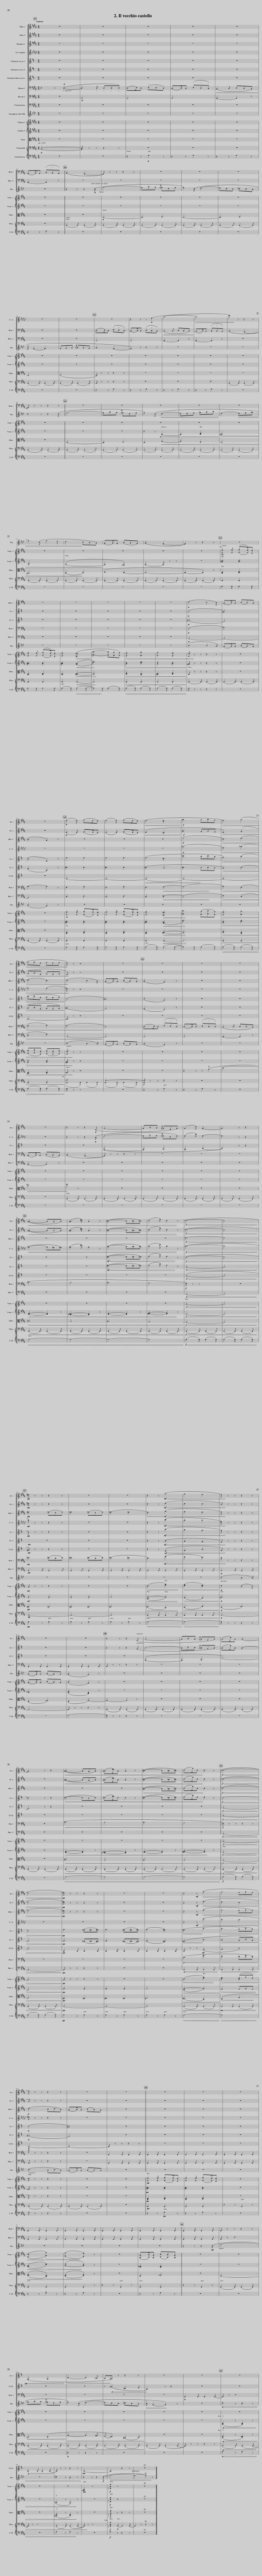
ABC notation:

X:1
%%score [ [ 1 2 ] [ 3 4 ] [ 5 6 7 ] [ 8 9 ] 10 ] [ [ ] [ ] [ ] ] [ ] [ { [ ( 11 12 ) ] [ 13 ] } [ { 14 } ] { [ ( 15 16 ) ] [ 17 ] } ]
L:1/8
Q:1/4=60
M:6/8
I:linebreak $
K:B
V:1 treble
V:2 treble
V:3 treble
V:4 treble transpose=-7
V:5 treble transpose=-3
V:6 treble transpose=-3
V:7 treble transpose=-15
V:8 bass
V:9 bass
V:10 treble transpose=-9
V:11 treble
V:12 treble
V:13 treble
V:14 alto
V:15 bass
V:16 bass
V:17 bass transpose=-12
V:1
 z6 | z6 | z6 | z6 | z6 |$ %5
 z6 || z6 | z6 | z6 | z6 | %10
 z6 |$ z6 | z6 | z6 | z6 | %15
 z6 | z6 | z6 |$ z6 || z6 | %20
 z6 | z6 | z6 | z6 |$ z6 | %25
 z6 | z6 | z6 | z6 | z6 |$ %30
 z6 | z6 | z6 | z6 | z6 | %35
 z6 | z6 |$ z6 |!p! (!tenuto!e2 !tenuto!e) (f>ed) | (!tenuto!e2 !tenuto!e) (f>ed) | %40
!<(! (e3 =d3!<)! |!f! =a3 gaf |!>(! e3) (g3 |$ fgd ede | d)!>)!!p! z z4 | %45
 z6 | z6 | z6 | z6 |$ z6 | %50
 z2 z z2!p! (D | G6- | GBA{GA} GEG) | (G2 d) G3- | G3 z z2 |$ %55
!<(! (=A3- AGA) | (^A2 ^e) A2 z | (^B3- B=B^B) | (c2 g) c2!<)! z |!f!!>(! (^^c6- | %60
 c6!>)! |$!pp! ^d) z z z2 z | z6 | z6 | z2 z!mf!!>(! (g3 | %65
 f3 e3 | d)!>)!!p! z z z2 z |$ z6 | z6 | z2 z z2 (D | %70
 G6- | GBA{GA} GEG) | (G>e)G G3- |$ G3 z z2 |!<(! (=A3- AGA) | %75
 (^A>^e)A A2 z | (^B3- B=B^B) | (c>g)c c2!<)! z ||!f!!>(! (^^c6- |$ c6!>)! | %80
!pp! ^d) z z z2 z | z6 | z6 | z2!mf! z!>(! (g3 | f3 ege!>)! |$ %85
 d) z z z2 z | z6 | z6 || z6 | z6 | %90
 z6 |$ z6 | z6 | z6 | z6 || %95
 z6 | z6 |$ z6 | z6 | z6 | %100
 z6 | z6 | z6 |$ z6 | z6 | %105
 z6 | z6 | z6 |] %108
V:2
 z6 | z6 | z6 | z6 | z6 |$ %5
 z6 || z6 | z6 | z6 | z6 | %10
 z6 |$ z6 | z6 | z6 | z6 | %15
 z6 | z6 | z6 |$ z6 || z6 | %20
 z6 | z6 | z6 | z6 |$ z6 | %25
 z6 | z6 | z6 | z6 | z6 |$ %30
 z6 | z6 | z6 | z6 | z6 | %35
 z6 | z6 |$ z6 |!p! (!tenuto!E2 !tenuto!E) (F>ED) | (!tenuto!E2 !tenuto!E) (F>ED) | %40
!<(! (E3 =D3!<)! |!f! =A3 GAF |!>(! E3) (G3 |$ FGD EDE | D)!>)!!p! z z4 | %45
 z6 | z6 | z6 | z6 |$ z6 | %50
 z6 | z6 | z6 | z6 | z6 |$ %55
!<(! (=A3- AGA) | (^A2 ^e) A2 z | (^B3- B=B^B) | (c2 g) c2!<)! z |!f!!>(! (^^c6- | %60
 c6!>)! |$!pp! ^d) z z z2 z | z6 | z6 | z2 z!mf!!>(! (e3 | %65
 d3 c3 | A)!>)!!p! z z z2 z |$ z6 | z6 | z6 | %70
 z6 | z6 | z6 |$ z6 |!<(! (=A3- AGA) | %75
 (^A>^e)A A2 z | (^B3- B=B^B) | (c>g)c c2!<)! z ||!f!!>(! (^^c6- |$ c6!>)! | %80
!pp! ^d) z z z2 z | z6 | z6 | z2!mf! z!>(! (e3 | d3 c3!>)! |$ %85
 A) z z z2 z | z6 | z6 || z6 | z6 | %90
 z6 |$ z6 | z6 | z6 | z6 || %95
 z6 | z6 |$ z6 | z6 | z6 | %100
 z6 | z6 | z6 |$ z6 | z6 | %105
 z6 | z6 | z6 |] %108
V:3
 z6 | z6 | z6 | z6 | z6 |$ %5
 z6 || z6 | z6 | z6 | z6 | %10
 z6 |$ z6 | z6 | z6 | z6 | %15
 z6 | z6 | z6 |$ z6 || z6 | %20
 z6 | z6 | z6 | z6 |$ z6 | %25
 z6 | z6 | z6 | z6 | z6 |$ %30
 z6 | z6 | z6 | z6 | z6 | %35
!p! (d3 c2 B) | (A>B)A (cB)A |$ (!tenuto!B3 G2) z | z6 | z6 | %40
 z6 |!f! (f6 |!>(! c3) (e3 |$ d3 c3) | (d3!>)!!p! c2 B) | %45
 (A>B)A (cB)A | (B3 G2) z | z6 | z6 |$ z6 | %50
 z6 | z6 | z6 | z6 | z6 |$ %55
 z6 | z6 | z6 | z6 |!f!!>(! =d6- | %60
 d6!>)! |$!pp! !tenuto!^d3 (=dcd) | !tenuto!^d3 (=dcd) | (^d3 =d3 |!<(! c3)!<)!!mf!!>(! (g3 | %65
 f3 e3 | d)!>)!!p! z z z2 z |$ z6 | z6 | z6 | %70
 z6 | z6 | z6 |$ z6 | z6 | %75
 z6 |!<(! (^B3- B=B^B) | (c>g)c c2!<)! z ||!f!!>(! (=d6- |$ d6!>)! | %80
!pp! ^d) z z z2 z | z6 | z6 | z2!mf! z!>(! (g3 | f3 ege)!>)! |$ %85
!p! (d3 cdB) | (A>B)A (cB)A | z6 || z6 | z6 | %90
 z6 |$ z6 | z6 | z6 | z6 || %95
 z6 | z6 |$ z6 | z6 | z6 | %100
 z6 | z6 | z6 |$ z6 | z6 | %105
 z6 | z6 | z6 |] %108
V:4
[K:Gb] z6 | z6 | z6 | z6 | z6 |$ %5
 z6 || z6 | z6 | z6 | z6 | %10
 z6 |$ z6 | z6 | z6 | z2 z z!p! (e2 | %15
 b6- |!>(! b6 | e'2)!>)! z z2 z |$ z6 || z6 | %20
 z6 | z6 | z6 | z6 |$ z6 | %25
 z6 | z6 | z6 | z6 | z6 |$ %30
 z6 | z6 | z6 | z6 | z6 | %35
 z6 | z6 |$ z6 | z6 | z6 | %40
 z6 |!f! (=a6 |!>(! e3) (_a3 |$ e3) (e3 | =d)!>)!!p! z z4 | %45
 z6 | z6 | z6 | z6 |$ z6 | %50
 z2 z z2!p! (B | e6- | egf{ef} ece) | (e2 b) e3- | e3 z z2 |$ %55
!<(! (_f3- f_e=e) | (=f2 =c') f2 z | (=g3- g_g=g) | (a2 e') a2!<)! z |!f!!>(! (=a6- | %60
 a6!>)! |$!pp! b) z z z2 z | z6 | z6 | z2 z!mf!!>(! (c'3 | %65
 b3 a3 | =d)!>)!!p! z z z2 z |$ z6 | z6 | z6 | %70
 z6 | z6 | z6 |$ z6 | z6 | %75
 z6 | z6 | z6 || z6 |$ z6 | %80
 z6 | z6 | z6 | z2!mf! z!>(! (c'3 | b3 a3!>)! |$ %85
!p! =d) z z z2 z | z6 | z6 || z6 | z6 | %90
 z6 |$ z6 | z6 | z6 | z6 || %95
 z6 | z6 |$ z6 | z6 | z6 | %100
 z6 | z6 | z6 |$ z6 | z6 | %105
 z6 | z6 | z6 |] %108
V:5
[K:D] z6 | z6 | z6 | z6 | z6 |$ %5
 z6 || z6 | z6 | z6 | z6 | %10
 z6 |$ z6 | z6 | z6 | z6 | %15
 z6 | z6 | z6 |$ z6 || z6 | %20
 z6 | z6 | z6 | z6 |$ z6 | %25
 z6 | z6 | z6 | z6 | z6 |$ %30
 z6 | z6 | z6 | z6 | z6 | %35
!p! (c6 | ^A6) |$ (!tenuto!B3 D2) z | e3 e3 | e3 e3 | %40
 (e3 =c3 | =c'3 bc'a |!>(! g3) (b3 |$ abf gfg)!>)! |!p! (c6 | %45
 ^A6) | (B3 F2) z | z6 | z6 |$ z6 | %50
 z6 | (F,6- | F,3 G,3 | F,3 B,3- | B,3) z z2 |$ %55
 z6 | z6 |!mf!!<(! (^d3- d=d^d) | (e2 b) e2!<)! z |!f!!>(! (c6- | %60
 c6!>)! |$!pp! B) z z z2 z | z6 | z6 | z2 z!mf!!>(! (b3 | %65
 a3 g3 | f)!>)!!p! z z z2 z |$ z6 | z6 | z2 z z2 (F | %70
 B6- | Bdc{Bc} BGB) | (B>g)B B3- |$ B3 z z2 |!<(! (=c3- cBc) | %75
 (^c>^g)c c2 z | (^d3- d=d^d) | (e>b)e e2!<)! z ||!f!!>(! c6- |$ c6!>)! | %80
!pp! f3 (^e=e^e) | f3 (^e=e^e) | (f3 ^e3) |!<(! (=e3!<)!!mf! b3 |!>(! a3 gbg)!>)! |$ %85
!p! (c6 | ^A6) | z6 || z6 | z6 | %90
 z6 |$ z6 | z6 | z6 | z6 || %95
 z6 | z6 |$!pp!!<(! (F,3 G,3!<)! |!mp!!>(! D3- D2 =C | B,^A,)!>)!!pp! z z2 z | %100
 z6 | z6 | z6 |$ z6 | z6 | %105
 z6 | z6 | z6 |] %108
V:6
[K:D] z6 | z6 | z6 | z6 | z6 |$ %5
 z6 || z6 | z6 | z6 | z6 | %10
 z6 |$ z6 | z6 | z6 | z6 | %15
 z6 | z6 | z6 |$ z6 || z6 | %20
 z6 | z6 | z6 | z6 |$ z6 | %25
 z6 | z6 | z6 | z6 | z6 |$ %30
 z6 | z6 | z6 | z6 | z6 | %35
!p! (^A6 | F6) |$ (!tenuto!F3 B,2) z | =c3 c3 | =c3 c3 | %40
 (=c3 A3 | =c3 BcA |!>(! G3) (B3 |$ ABF GFG)!>)! |!p! (^A6 | %45
 F6) | (F3 D2) z | z6 | z6 |$ z6 | %50
 z6 | z6 | z6 | z6 | z6 |$ %55
 z6 | z6 |!mf!!<(! (^d3- d=d^d) | (e2 b) e2!<)! z |!f!!>(! A6- | %60
 A6!>)! |$!pp! z6 | z6 | z6 | z2 z!mf!!>(! (B3 | %65
 A3 G3 | F)!>)!!p! z z z2 z |$ z6 | z6 | z6 | %70
 (F,6- | F,3 G,3 | D6-) |$ D3 z z2 | z6 | %75
 z6 | z6 | z6 ||!f!!>(! F6- |$ F6!>)! | %80
!pp! F3 (^E=E^E) | F3 (^E=E^E) | (F3 ^E3) |!<(! (=E3!<)!!mf! B3 |!>(! A3 GBG)!>)! |$ %85
!p! (^A6 | F6) | z6 || z6 | z6 | %90
 z6 |$ z6 | z6 | z6 | z6 || %95
 z6 | z6 |$ z6 | z6 | z6 | %100
 z6 | z6 | z6 |$ z6 | z6 | %105
 z6 | z6 | z6 |] %108
V:7
[K:D] z6 | z6 | z6 | z6 | z6 |$ %5
 z6 || z6 | z6 | z6 | z6 | %10
 z6 |$ z6 | z6 | z6 | z6 | %15
 z6 | z6 | z6 |$ z6 || z6 | %20
 z6 | z6 | z6 | z6 |$ z6 | %25
 z6 | z6 | z6 | z6 | z6 |$ %30
 z6 | z6 | z6 | z6 | z6 | %35
 z6 | z6 |$ z6 | B,6- | B,6- | %40
!<(! (B,6 |!mf! B,6-)!<)! | B,6- |$ B,6- | B, z z4 | %45
 z6 | z6 | z6 | z6 |$ z6 | %50
 z6 | z6 | z6 | z6 | z6 |$ %55
 z6 | z6 | z6 | z6 |!f!!>(! (A6- | %60
 A6!>)! |$!pp! ^G) z z z2 z | z6 | z6 | z2 z!mf!!>(! (E3 | %65
 F3 B3 | F)!>)!!p! z z z2 z |$ z6 | z6 | z6 | %70
 z6 | z6 | z6 |$ z6 | z6 | %75
 z6 | z6 | z6 ||!f!!>(! A6- |$ A6!>)! | %80
!pp! .B,2 .B, .B,2 .B, | .B,2 .B, .B,2 .B, | .B,2 .B, .B,2 .B, | B, z z!mf! (E3 | F3 B3) |$ %85
!p! B,6- | B,6- | B, z z z2 z || z6 | z6 | %90
 z6 |$ z6 | z6 | z6 | z6 || %95
 z6 | z6 |$ z6 | z6 | z!p!!>(! (^A2 ^D2 E | %100
 B,3)!>)!!pp! z z2 | z6 | z6 |$!p!!>(! !tenuto!B,2 B, !tenuto!B,2 B,- | B,!>)! z z z2 z | %105
!pp! B,6- | B,3 z2 z | !fermata!z6 |] %108
V:8
 z2 z!p! (!>!D,3- | D,2 !tenuto!.D, !tenuto!.D,!tenuto!.D,!tenuto!.D,) | (D,>E,)D, (!tenuto!.F,!tenuto!.E,!tenuto!.D,) | (C,>D,)C, (!tenuto!.E,!tenuto!.D,!tenuto!.C,) |!<(! (B,,2 C,!<)!!mp!!>(! D,C,B,,)!>)! |$ %5
!p! (A,,>B,,)A,, (!tenuto!.C,!tenuto!.B,,!tenuto!.A,,) || (B,,3 G,,3- | G,,) z z z2 z | z6 | z6 | %10
 z6 |$ z6 | z6 | (D,>E,)D, (!tenuto!.F,!tenuto!.E,!tenuto!.D,) | (C,>D,)C, (!tenuto!.E,!tenuto!.D,!tenuto!.C,) | %15
!<(! (B,,2 C,!<)!!mp!!>(! D,C,B,,)!>)! |!p! (A,,>B,,)A,, (!tenuto!.C,!tenuto!.B,,!tenuto!.A,,) | (B,,3 G,,3- |$ G,,) z z z2 z || z6 | %20
 z6 | z6 | z6 | z6 |$ z6 | %25
 z6 | z6 | z6 | z6 | z6 |$ %30
 z6 | z6 | z6 | z6 | z6 | %35
!p! (D,6 | ^^F,6) |$ G,3- G,2 z | !tenuto!E,3 !tenuto!F,3 | !tenuto!E,3 !tenuto!F,3 | %40
 !tenuto!E,3!<(! F,3- |!mf! (F,6!<)! |!>(! G,3) (E,3 |$ F,3 G,3) |!p! (^^F,6!>)! | %45
 D,6) | (D,>E,)D, (!tenuto!.F,!tenuto!.E,!tenuto!.D,) | (C,>D,)C, (!tenuto!.E,!tenuto!.D,!tenuto!.C,) | (B,,2 C, D,C,B,,) |$ (A,,>B,,)A,, (!tenuto!.C,!tenuto!.B,,!tenuto!.A,,) | %50
 (B,,3 G,,3- | G,,) z z z2 z | z6 | z6 | z6 |$ %55
!<(! (^B,6 | A,6 | =A,6 | G,6!<)! |!f! F,) z z4 | %60
 z6 |$!pp! !tenuto!^D3 (=DCD) | !tenuto!^D3 (=DCD) | (^D3 =D3 | C3)!mf!!>(! (G3 | %65
 F3 E3) | D!>)!!p! z z z2 z |$ z6 | z6 | z6 | %70
 z6 | z6 | z6 |$ z6 |!<(! (^B,6 | %75
 A,6 | =A,6 | G,6!<)! ||!f! F,) z z z2 z |$ z6 | %80
 z6 | z6 | z6 |!p!!<(! (C3 G3!<)! |!mp!!>(! F3 EGE)!>)! |$ %85
!p! D z z z2 z | z6 | !tenuto!G,,2 G,, !tenuto!G,,2 G,, || !tenuto!G,,2 G,, !tenuto!G,,2 G,, | !tenuto!G,,2 G,, !tenuto!G,,2 G,, | %90
 !tenuto!G,,2 G,, !tenuto!G,,2 G,, |$ !tenuto!G,,2 G,, !tenuto!G,,2 G,, | !tenuto!G,,2 G,, !tenuto!G,,2 G,, | !tenuto!G,,2 G,, !tenuto!G,,2 G,, | !tenuto!G,,2 G,, !tenuto!G,,2 G,, || %95
 !tenuto!G,,2 G,, !tenuto!G,,2 G,, | G,, z z z2 z |$ z6 | z6 | z6 | %100
 z6 |!p! !tenuto!G,,2 G,, !tenuto!G,,2 G,,- | G,, z z4 |$ z6 | z6 | %105
 z6 | z6 | z6 |] %108
V:9
 z6 |!p! !tenuto!G,,6 | !tenuto!G,,6 | G,,6 | !tenuto!G,,3- G,,2 z |$ %5
 !tenuto!G,,3- G,,2 z || z6 | z6 | z6 | z6 | %10
 z6 |$ z6 | z6 | !tenuto!G,,6 | !tenuto!G,,6 | %15
 !tenuto!G,,3- G,,2 z | !tenuto!G,,3- G,,2 z | z6 |$ z6 || z6 | %20
 z6 | z6 | z6 | z6 |$ z6 | %25
 z6 | z6 | z6 | z6 | z6 |$ %30
 z6 | z6 | z6 | z6 | z6 | %35
!p! G,,6- | G,,6- |$ G,,6 | !tenuto!C,3 !tenuto!D,3 | !tenuto!C,3 !tenuto!D,3 | %40
 !tenuto!C,3!<(! =D,3- |!mf! (D,6!<)! |!>(! E,3) (C,3 |$ D,3 F,3) |!p! G,,6-!>)! | %45
 G,,6 | !tenuto!G,,6 | !tenuto!G,,6 | !tenuto!G,,3- G,,2 z |$ !tenuto!G,,3- G,,2 z | %50
 z6 | z6 | z6 | z6 | z6 |$ %55
 z6 | z6 | z6 | z6 |!f!!>(! G,,6- | %60
 G,,6!>)! |$!pp! !tenuto!G,,2 G,, !tenuto!G,,2 G,, | !tenuto!G,,2 G,, !tenuto!G,,2 G,, | !tenuto!G,,2 G,, !tenuto!G,,2 G,, | !tenuto!G,,2 G,, !tenuto!G,,2 G,, | %65
 !tenuto!G,,2 G,, !tenuto!G,,2 G,, |!p! !tenuto!G,,2 G,, !tenuto!G,,2 G,, |$ !tenuto!G,,2 G,, !tenuto!G,,2 G,, | !tenuto!G,,2 G,, !tenuto!G,,2 G,, | G,, z z z2 z | %70
 z6 | z6 | z6 |$ z6 | z6 | %75
 z6 | z6 | z6 ||!f!!>(! G,,6- |$ G,,6-!>)! | %80
!pp! G,, z z z2 z | z6 | z6 |!p!!<(! .G,,2 .G,, .G,,2 .G,,!<)! |!mp!!>(! .G,,2 .G,, .G,,2 .G,,!>)! |$ %85
!p! G,, z z z2 z | z6 | !tenuto!G,,2 G,, !tenuto!G,,2 G,, || !tenuto!G,,2 G,, !tenuto!G,,2 G,, | !tenuto!G,,2 G,, !tenuto!G,,2 G,, | %90
 !tenuto!G,,2 G,, !tenuto!G,,2 G,, |$ !tenuto!G,,2 G,, !tenuto!G,,2 G,, | !tenuto!G,,2 G,, !tenuto!G,,2 G,, | !tenuto!G,,2 G,, !tenuto!G,,2 G,, | !tenuto!G,,2 G,, !tenuto!G,,2 G,, || %95
 !tenuto!G,,2 G,, !tenuto!G,,2 G,, | G,, z z4 |$ z6 | z6 | z6 | %100
 z6 | z6 | z6 |$ z6 | z6 | %105
 z6 | z6 | z6 |] %108
V:10
[K:Ab] z6 | z6 | z6 | z6 | z6 |$ %5
 z6 || z2 z z2!p! (c | f6- | fag{fg} fdf | .f2) (c e3- | %10
 edc{c} dcB |$ !>!c F2- F3 | FGA{Bc} BAG | A3 F3- | F2) z z2 z | %15
 z6 | z6 | z6 |$ z2 z z2 (c || f6- | %20
 fag{fg} fdf | .f2) (c!<(! d3- | def _gab!<)! |!mf! e3-!>(! ef_g |$ f2) (c f2 e | %25
 d3!>)!!p! cBA) | (G>A)G (BAG) | (A3 F3- | F2) z z2 z | z6 |$ %30
 z6 | z6 | z6 | z6 | z6 | %35
 (c3 B2 A) | (G>A)G (BA)G |$ (!tenuto!A3 F2) z | z6 | z6 | %40
 z6 | z6 | z6 |$ z6 | (c3 B2 A) | %45
 (G>A)G (BA)G | (A3 F2) z | z6 | z6 |$ z6 | %50
 z6 | z6 | z6 | z6 | z6 |$ %55
 z6 | z6 | z6 | z6 | z6 | %60
 z6 |$ z6 | z6 | z6 | z6 | %65
 z6 | (c3 B2 A) |$ (G>A)G (BA)G | (!tenuto!A3 F2) z | z6 | %70
 z6 | z6 | z6 |$ z6 | z6 | %75
 z6 | z6 | z6 || z6 |$ z6 | %80
 z6 | z6 | z6 | z6 | z6 |$ %85
 (c3 BcA) | (G>A)G (BA)G | z6 || z6 | z6 | %90
 z6 |$ z6 | z6 | z6 | z6 || %95
 z2 z z2!pp!!<(! (c | f6- |$ fa!<)!!p!g!<(!{fg} fdf!<)! |!mp! .f2) (c e3- |!>(! edc{/c} dc!>)!!p!B | %100
!>(! !>!c F2- F2)!>)!!pp! z | z6 |!p!!>(! !tenuto!d2 z !tenuto!c2 z |$ z6 | !tenuto!_c2 z !tenuto!B2 z!>)! | %105
 z2 z z2!f! (!-(!c |!>(! !-)!f6- | f3- !fermata!f2)!>)! z |] %108
V:11
 z6 | z6 | z6 | z6 | z6 |$ %5
 z6 || z6 | z6 | z6 | z6 | %10
 z6 |$ z6 | z6 | z6 | z6 | %15
 z6 | z6 | z6 |$ z6 || z6 | %20
 z6 | z6 | z6 | z6 |$ z6 | %25
 z6 | z6 | z6 | z6 |!p! [Ee]2 [Ee] (([Ff]>[Ee]))!tenuto![Dd] |$ %30
 [Ee]2 [Ee] (([Ff]>[Ee]))!tenuto![Dd] | !tenuto![Ee]3!<(! (!tenuto![=D=d]3!<)! |!mf! !tenuto![=A=a]3- [Aa]!tenuto![Gg][Ff]) |!>(! !tenuto![Ee]3 !tenuto![Gg]3 | !tenuto![Ff]3 !tenuto![Ee]3 | %35
 [Dd]!>)! z z z2 z | z6 |$ z6 |!p! [Ee]2 [Ee] ([Ff]>[Ee])[Dd] | [Ee]2 [Ee] ([Ff]>[Ee])[Dd] | %40
 [Ee]3!<(! [=D=d]3 | [=A=a]3!<)!!f! ([Gg][Aa][Ff]) |!>(! !tenuto![Ee]3 !tenuto![Gg]3 |$ ([Ff][Gg][Dd]) ([Ee][Dd][Ee]) |!p! [Dd]!>)! z z4 | %45
 z6 | z6 | z6 | z6 |$ z6 | %50
 z6 | z6 | z6 | z6 | z6 |$ %55
 z6 | z6 | z6 | z6 |!f!!>(! A6- | %60
 A6!>)! |$!pp! G z z z2 z | z6 | z6 |!<(! (c3 [eg]3)!<)! | %65
!mp!!>(! ([df]3 [ce]3)!>)! |!p! d3 (c2 B) |$ (A>B)A (cB)A | (!tenuto!B3 G2) z | z6 | %70
 z6 | z6 | z6 |$ z6 | z6 | %75
 z6 | z6 | z6 ||!f!!>(! A6- |$ A6!>)! | %80
!pp! G z z z2 z | z6 | z6 |!<(! (c3 [eg]3)!<)! |!mf!!mp!!>(! f3 (ege)!>)! |$ %85
!p! d z z z2 z | z6 | z6 ||!pp! [Ee]2 [Ee] ([Ff]>[Ee])[Dd] | [Ee]2 [Ee] ([Ff]>[Ee])[Dd] | %90
 z6 |$!<(! (([Cc]3!<)!!mp!!>(! [Gg]3)) | (([Ff]3 [Ee]2))!>)! z | z6 | ([A,A]>[B,B])[A,A] ([Cc][B,B])[A,A] || %95
 z6 | z6 |$ z6 | z6 | z6 | %100
 z6 | z6 | z6 |$ z6 | z6 | %105
!pp! [^^F,A,]2 z4 |!f! [DBg]2 z4 | !fermata!z6 |] %108
V:12
 x6 | x6 | x6 | x6 | x6 |$ %5
 x6 || x6 | x6 | x6 | x6 | %10
 x6 |$ x6 | x6 | x6 | x6 | %15
 x6 | x6 | x6 |$ x6 || x6 | %20
 x6 | x6 | x6 | x6 |$ x6 | %25
 x6 | x6 | x6 | x6 | x6 |$ %30
 x6 | x6 | x6 | x6 | x6 | %35
 x6 | x6 |$ x6 | x6 | x6 | %40
 x6 | x6 | x6 |$ x6 | x6 | %45
 x6 | x6 | x6 | x6 |$ x6 | %50
 x6 | x6 | x6 | x6 | x6 |$ %55
 x6 | x6 | x6 | x6 | x6 | %60
 x6 |$ x6 | x6 | x6 | x6 | %65
 x6 | x6 |$ x6 | x6 | x6 | %70
 x6 | x6 | x6 |$ x6 | x6 | %75
 x6 | x6 | x6 || x6 |$ x6 | %80
 x6 | x6 | x6 | x6 | d3 c3 |$ %85
 x6 | x6 | x6 || x6 | x6 | %90
 x6 |$ x6 | x6 | x6 | x6 || %95
 x6 | x6 |$ x6 | x6 | x6 | %100
 x6 | x6 | x6 |$ x6 | x6 | %105
 x6 | x6 | x6 |] %108
V:13
 z6 | z6 | z6 | z6 | z6 |$ %5
 z6 || z6 | z6 | z6 | z6 | %10
 z6 |$ z6 | z6 | z6 | z6 | %15
 z6 | z6 | z6 |$ z6 || z6 | %20
 z6 | z2 z!p!!<(! B,3- | B,3 [CE]3!<)! |!mf!!>(! [=A,C]6 |$ [G,D]6 | %25
!p! (G,6-!>)! | G,3 ^^F,3) | G,3- G, z z | z6 |!p! !tenuto![=Ac]3 !tenuto![Ac]3 |$ %30
 !tenuto![=Ac]3 !tenuto![Ac]3 | !tenuto![=Ac]3!<(! (([F=A]3 |!mf! [=df]6))!<)! |!>(! !tenuto![Gc]3 !tenuto![ce]3 | !tenuto![Gd]3 !tenuto![Gc]3!>)! | %35
!p! [^^FA] z z z2 z | z6 |$ z6 | !tenuto![=Ac]3 !tenuto![Ac]3 | !tenuto![=Ac]3 !tenuto![Ac]3 | %40
 !tenuto![=Ac]3!<(! ([F=A]3 |!mf! [=df]6)!<)! |!>(! !tenuto![Gc]3 !tenuto![ce]3 |$ [Gd]3 [Gc]3 |!p! [^^FA]!>)! z z4 | %45
 z6 | z6 | z6 | z6 |$ z6 | %50
 z6 | z6 | z6 | z6 | z6 |$ %55
!<(! [DF]3- [DF]2 z | [^^C^E]3- [CE]2 z | [DF]3- [DF]2 z | [^EG]3- [EG]2!<)! z |!f!!>(! D6- | %60
 D6!>)! |$!pp! !tenuto!G3 !tenuto!G3 | !tenuto!G3 !tenuto!G3 | G6 |!<(! ([CG-]3 G3)!<)! | %65
!mp!!>(! (F3 E3)!>)! |!p! [^^FA]6 |$ [D^^F]6 | (!tenuto![DG]3 [B,D]2) z | z6 | %70
 z6 | z6 | z6 |$ z6 |!<(! [DF]3- [DF]2 z | %75
 [^^C^E]3- [CE]2 z | [DF]3- [DF]2 z | [^EG]3-!<)! [EG]2 z ||!f!!>(! D6- |$ D6!>)! | %80
!pp! !tenuto!G3 !tenuto!G3 | !tenuto!G3 !tenuto!G3 | G6 |!<(! ([CG-]3 G3)!<)! |!mp!!>(! F3 EGE!>)! |$ %85
!p! ^^F z z z2 z | z6 | z6 ||!pp! [=Ac]3 [Ac]3 | [=Ac]3 [Ac]3 | %90
 z6 |$!<(! (([EG]3!<)!!mp!!>(! [ce]3)) | ([G-d]3 [Gc]2)!>)! z | z6 | !tenuto![D^^F]3 !tenuto![DF]3 || %95
 z6 | z6 |$ z6 | z6 | z6 | %100
 z6 | z6 |!p!!>(! (!tenuto!u[A,C]2 z !tenuto![A,C]2) z |$ z6 | (!tenuto!u=A,2 z !tenuto!G,2)!>)! z | %105
 z6 |!f! [DBg]2 z4 | !fermata!z6 |] %108
V:14
 z6 | z6 | z6 | z6 | z6 |$ %5
 z6 || z6 |!p! D,6- | D,3 !tenuto!E,3 | D,6- | %10
 D,3 !tenuto!E,3 |$ D,6 | (E,6 | D,) z z z2 z | z6 | %15
 z6 | z6 | z6 |$ z6 || D,6- | %20
 D,3 E,3 | D,3!<(! G,3- | G,3 E,3!<)! |!mf!!>(! D,6 |$ ^B,,6 | %25
 (C,3!>)!!p! D,3) | (E,3 D,3- | D,6- | D,3- D,2) z | !tenuto![C,E,]3 !tenuto![D,F,]3 |$ %30
 !tenuto![C,E,]3 !tenuto![D,F,]3 | !tenuto![C,E,]3!<(! [=D,F,]3- |!mf! [D,F,]6!<)! |!>(! !tenuto![E,G,]3 !tenuto![C,E,]3 | !tenuto![^D,F,]3 !tenuto![E,G,]3!>)! | %35
!p! D, z z z2 z | z6 |$ z6 | !tenuto![C,E,]3 !tenuto![D,F,]3 | !tenuto![C,E,]3 !tenuto![D,F,]3 | %40
 !tenuto![C,E,]3!<(! [=D,F,]3- |!mf! [D,F,]6!<)! |!>(! !tenuto![E,G,]3 !tenuto![C,E,]3 |$ [D,F,]3 [E,G,]3 |!p! ^^F,!>)! z z4 | %45
 z6 | z6 | z2 z z (vG2 | d6- |$!>(! d6) | %50
!pp! g2!>)! z4 | z6 | z6 | z6 | z6 |$ %55
!<(! ^B,6 | A,6 | =A,6 | G,6!<)! |!f!!>(! F,6- | %60
 F,6!>)! |$!pp! !tenuto!^E,3 !tenuto!=E,3 | !tenuto!^E,3 !tenuto!=E,3 | ^E,6 |!<(! (=E,3 C,3)!<)! | %65
!mp!!>(! (D,3 G,3)!>)! |!p! (D,3 ^^F,3) |$ (D,3 ^^F,3) | (!tenuto!D,3 G,3-) | G,3- G,2 z | %70
 z6 | z6 | z6 |$ z6 |!<(! !tenuto!^B,6 | %75
 !tenuto!A,6 | !tenuto!=A,6 | !tenuto!G,6!<)! ||!f!!>(! F,6- |$ F,6!>)! | %80
!pp! !tenuto!^E,3 =E,3 | ^E,3 =E,3 | ^E,6 |!<(! (=E,3 C,3)!<)! |!mp!!>(! (D,3 G,3!>)! |$ %85
!p! D) z z z2 z | z6 | z6 ||!pp! !tenuto![C,E,]3 !tenuto![D,F,]3 | !tenuto![C,E,]3 !tenuto![D,F,]3 | %90
 z6 |$!<(! (([E,G,]3!<)!!mp!!>(! [C,E,]3)) | (([D,F,]3 [E,G,]2))!>)! z | z6 | !tenuto!D,3 !tenuto!^^F,3 || %95
 z6 | D,6- |$!<(! D,3 (E,3!<)! |!mp!!>(! B,3- B,2 =A, | (G, ^^F,2)) (^B,,2 C,)!>)! | %100
!p! z6 | z6 |!p!!>(! (!tenuto!u[C,G,]2 z !tenuto![D,^^F,]2) z |$ z6 | (!tenuto!u[^B,,F,]2 z !tenuto![C,E,]2)!>)! z | %105
 z6 |!f! [D,B,G]2 z z2 z | !fermata!z6 |] %108
V:15
!p! [G,,D,]6- | [G,,D,] z z z2 z | z6 | z6 | z6 |$ %5
 z6 || (!tenuto!.G,,2 !tenuto!.G,,) (!tenuto!.G,,2 !tenuto!.G,,) | (!tenuto!.G,,2 !tenuto!.G,,) (!tenuto!.G,,2 !tenuto!.G,,) | (!tenuto!.G,,2 !tenuto!.G,,) (!tenuto!.G,,2 !tenuto!.G,,) | (!tenuto!.G,,2 !tenuto!.G,,) (!tenuto!.G,,2 !tenuto!.G,,) | %10
 (!tenuto!.G,,2 !tenuto!.G,,) (!tenuto!.G,,2 !tenuto!.G,,) |$ (!tenuto!.G,,2 !tenuto!.G,,) (!tenuto!.G,,2 !tenuto!.G,,) | (!tenuto!.G,,2 !tenuto!.G,,) (!tenuto!.G,,2 !tenuto!.G,,) | G,, z z z2 z | z6 | %15
 z6 | z6 | (!tenuto!.G,,2 !tenuto!.G,,) (!tenuto!.G,,2 !tenuto!.G,,) |$ (!tenuto!.G,,2 !tenuto!.G,,) (!tenuto!.G,,2 !tenuto!.G,,) || (!tenuto!.G,,2 !tenuto!.G,,) (!tenuto!.G,,2 !tenuto!.G,,) | %20
 (!tenuto!.G,,2 !tenuto!.G,,) (!tenuto!.G,,2 !tenuto!.G,,) | (!tenuto!.G,,2 !tenuto!.G,,) (!tenuto!.G,,2 !tenuto!.G,,) | (!tenuto!.G,,2 !tenuto!.G,,) (!tenuto!.G,,2 !tenuto!.G,,) | (!tenuto!.G,,2 !tenuto!.G,,) (!tenuto!.G,,2 !tenuto!.G,,) |$ (!tenuto!.G,,2 !tenuto!.G,,) (!tenuto!.G,,2 !tenuto!.G,,) | %25
 (!tenuto!.G,,2 !tenuto!.G,,) (!tenuto!.G,,2 !tenuto!.G,,) | (!tenuto!.G,,2 !tenuto!.G,,) (!tenuto!.G,,2 !tenuto!.G,,) | (!tenuto!.G,,2 !tenuto!.G,,) (!tenuto!.G,,2 !tenuto!.G,,) | (!tenuto!.G,,2 !tenuto!.G,,) (!tenuto!.G,,2 !tenuto!.G,,) | !tenuto!G,,3 !tenuto!G,,3 |$ %30
 !tenuto!G,,3 !tenuto!G,,3 | !tenuto!G,,3!<(! G,,3- |!mf! G,,6!<)! |!>(! !tenuto!G,,3 !tenuto!G,,3 | !tenuto!G,,3 !tenuto!G,,3!>)! | %35
!p! (!tenuto!.G,,2 !tenuto!.G,,) (!tenuto!.G,,2 !tenuto!.G,,) | (!tenuto!.G,,2 !tenuto!.G,,) (!tenuto!.G,,2 !tenuto!.G,,) |$ (!tenuto!.G,,2 !tenuto!.G,,) (!tenuto!.G,,2 !tenuto!.G,,) | !tenuto!G,,3 !tenuto!G,,3 | !tenuto!G,,3 !tenuto!G,,3 | %40
 !tenuto!G,,3!<(! !tenuto!G,,3- | G,,6!<)! |!>(! !tenuto!G,,3 !tenuto!G,,3 |$ !tenuto!G,,3 !tenuto!G,,3!>)! |!p! ^^F,6 | %45
 D,6- | D, z z z2 z | z6 | z6 |$ z6 | %50
 (.G,,2 .G,,) (.G,,2 .G,,) | (.G,,2 .G,,) (.G,,2 .G,,) | (.G,,2 .G,,) (.G,,2 .G,,) | (.G,,2 .G,,) (.G,,2 .G,,) | (.G,,2 .G,,) (.G,,2 .G,,) |$ %55
!<(! (.G,,2 .G,,) (.G,,2 .G,,) | (.G,,2 .G,,) (.G,,2 .G,,) | (.G,,2 .G,,) (.G,,2 .G,,) | (.G,,2 .G,,) (.G,,2 .G,,)!<)! |!f!!>(! (.G,,2 .G,,) (.G,,2 .G,,) | %60
 (.G,,2 .G,,) (.G,,2 .G,,)!>)! |$!pp! G,,6- | G,,6- | G,,6 |!<(! .G,,2 .G,, .G,,2 .G,,!<)! | %65
!mp!!>(! .G,,2 .G,, .G,,2 .G,,!>)! |!p! G,,6- |$ G,,6- | G,, z z z2 z | (.G,,2 .G,,) (.G,,2 .G,,) | %70
 (.G,,2 .G,,) (.G,,2 .G,,) | (.G,,2 .G,,) (.G,,2 .G,,) | (.G,,2 .G,,) (.G,,2 .G,,) |$ (.G,,2 .G,,) (.G,,2 .G,,) |!<(! (.G,,2 .G,,) (.G,,2 .G,,) | %75
 (.G,,2 .G,,) (.G,,2 .G,,) | (.G,,2 .G,,) (.G,,2 .G,,) | (.G,,2 .G,,) (.G,,2 .G,,)!<)! ||!f!!>(! (.G,,2 .G,,) (.G,,2 .G,,) |$ (.G,,2 .G,,) (.G,,2 .G,,)!>)! | %80
!pp! G,,6- | G,,6- | G,,6 |!<(! (.G,,2 .G,,) (.G,,2 .G,,)!<)! |!mp!!>(! (.G,,2 .G,,) (.G,,2 .G,,)!>)! |$ %85
 (.G,,2 .G,,) (.G,,2 .G,,) | (.G,,2 .G,,) (.G,,2 .G,,) | z6 ||!pp! !tenuto!G,,3 !tenuto!G,,3 | !tenuto!G,,3 !tenuto!G,,3 | %90
 z2 z G,,2 z |$ !tenuto!G,,3 !tenuto!G,,3 | !tenuto!G,,3 !tenuto!G,,2 z | z2 z !tenuto!G,,2 z | !tenuto!G,,3 !tenuto!G,,3 || %95
 z2 z G,,2 z | (.G,,2 .G,,) (.G,,2 .G,,) |$!<(! (.G,,2 .G,,) (.G,,2 .G,,)!<)! |!mp!!>(! (.G,,2 .G,,) (.G,,2 .G,,) | (.G,,2 .G,,) (.G,,2 .G,,)!>)! | %100
 (.G,,2 .G,,) (.G,,2 .G,,- | G,,) z z z2 z |!p!!>(! (.G,,2 .G,,) (.G,,2 .G,,- |$ G,,) z z4 | (.G,,2 .G,,) (.G,,2 .G,,- | %105
 G,,)!>)! z z4 |!f! [G,,D,B,]2!p! G,,- G,,2 G,,- | G,,2 z !fermata!z2 z |] %108
V:16
 x6 | x6 | x6 | x6 | x6 |$ %5
 x6 || x6 | x6 | x6 | x6 | %10
 x6 |$ x6 | x6 | x6 | x6 | %15
 x6 | x6 | x6 |$ x6 || x6 | %20
 x6 | x6 | x6 | x6 |$ x6 | %25
 x6 | x6 | x6 | x6 | x6 |$ %30
 x6 | x6 | x6 | x6 | x6 | %35
 x6 | x6 |$ x6 | x6 | x6 | %40
 x6 | x6 | x6 |$ x6 | (.G,,2 .G,,) (.G,,2 .G,,) | %45
 (.G,,2 .G,,) (.G,,2 .G,,) | .G,, x x x2 x | x6 | x6 |$ x6 | %50
 x6 | x6 | x6 | x6 | x6 |$ %55
 x6 | x6 | x6 | x6 | x6 | %60
 x6 |$ x6 | x6 | x6 | x6 | %65
 x6 | x6 |$ x6 | x6 | x6 | %70
 x6 | x6 | x6 |$ x6 | x6 | %75
 x6 | x6 | x6 || x6 |$ x6 | %80
 x6 | x6 | x6 | x6 | x6 |$ %85
 x6 | x6 | x6 || x6 | x6 | %90
 x6 |$ x6 | x6 | x6 | x6 || %95
 x6 | x6 |$ x6 | x6 | x6 | %100
 x6 | x6 | x6 |$ x6 | x6 | %105
 x6 | x6 | x6 |] %108
V:17
 z6 | z6 | z2 z!p! G,2 z | z2 z G,2 z | z2 z G,2 z |$ %5
 z2 z G,2 z || z6 | z6 | z6 | z6 | %10
 z6 |$ z6 | z6 | z2 z G,2 z | z2 z G,2 z | %15
 z2 z G,2 z | z2 z G,2 z | z6 |$ z6 || z6 | %20
 z6 | z6 | z6 | z6 |$ z6 | %25
 z6 | z6 | z6 | z6 | G,2 G, G,2 G, |$ %30
 G,2 G, G,2 G, | (!tenuto!.G,2 !tenuto!.G,)!<(! (!tenuto!.G,2 !tenuto!.G,- | !tenuto!G,2)!<)!!mf! !tenuto!G, (!tenuto!.G,2 !tenuto!.G,) |!>(! (.G,2 .G,) (!tenuto!.G,2 !tenuto!.G,) | (!tenuto!.G,2 !tenuto!.G,) (!tenuto!.G,2!p! !tenuto!.G,)!>)! | %35
 G, z z z2 z | z6 |$ z6 | G,2 G, G,2 G, | G,2 G, G,2 G, | %40
 (.G,2 .G,) (.G,2 .G,- | G,2) G, (.G,2 .G,) |!>(! (.G,2 .G,) (.G,2 .G,) |$ (.G,2 .G,) (.G,2 .G,)!>)! | G, z z4 | %45
 z6 | z2 z G,2 z | z2 z G,2 z | z6 |$ z6 | %50
 z6 | z6 | z6 | z6 | z6 |$ %55
!<(! G,6- | G,6- | G,6- | G,6!<)! |!f!!>(! (.G,2 .G,) (.G,2 .G,) | %60
 (.G,2 .G,) (.G,2 .G,)!>)! |$!pp! G,2 z G,2 z | G,2 z G,2 z | G,2 z G,2 z |!<(! G,6-!<)! | %65
!mp!!>(! G,6-!>)! |!p! G, z z z2 z |$ z6 | G,6- | G, z z z2 z | %70
 z6 | z6 | z6 |$ z6 |!<(! G,6- | %75
 G,6 | G,6- | G,6!<)! ||!f!!>(! (.G,2 .G,) (.G,2 .G,) |$ (.G,2 .G,) (.G,2 .G,)!>)! | %80
!pp! G,2 z G,2 z | G,2 z G,2 z | G,2 z G,2 z |!<(! G,6-!<)! |!mp!!>(! G,6!>)! |$ %85
 G, z z z2 z | z6 | z6 || z2 z!pp! G,2 z | z2 z G,2 z | %90
 z6 |$ z2 z !>!G,2 z | z2 z G,2 z | z6 | z2 z G,2 z || %95
 z6 | z6 |$ z6 |!p! E,2 z z2 z | z6 | %100
 z6 | z6 |!p!!>(! G,2 z G,2 z |$ z6 | G,2 z G,2!>)! z | %105
 z6 |!f! G,2 z z2 z | !fermata!z6 |] %108
